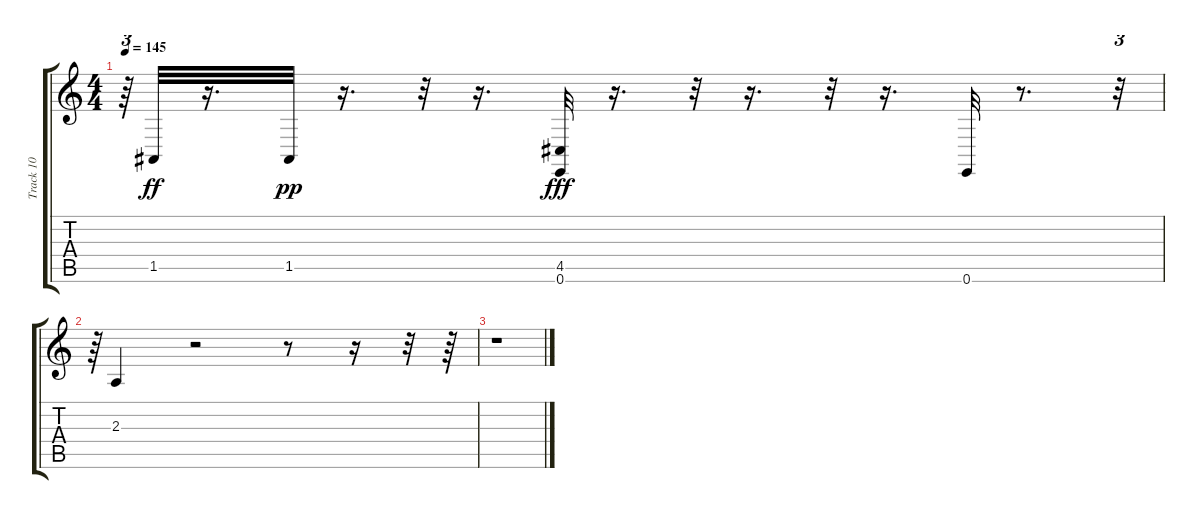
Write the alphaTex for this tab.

\track ("Track 10" "Track 10") {instrument acousticgrandpiano}
\staff {score tabs}
\tuning (E4 B3 G3 D3 A2 E2) {hide}
\ts (4 4)
\tempo 145
\clef g2
\ks c
r.64{tu (3 2) dy mp} 1.5.32{dy ff} r.16{d} 1.5.32{dy pp} r.16{d} r.32 r.16{d} (4.5 0.6).32{dy fff} r.16{d} r.32 r.16{d} r.32 r.16{d} 0.6.32 r.8{d} r.32{tu (3 2)} |
r.64{tu (3 2)} 2.3.4 r.2 r.8 r.16 r.32 r.64 |
r.1
